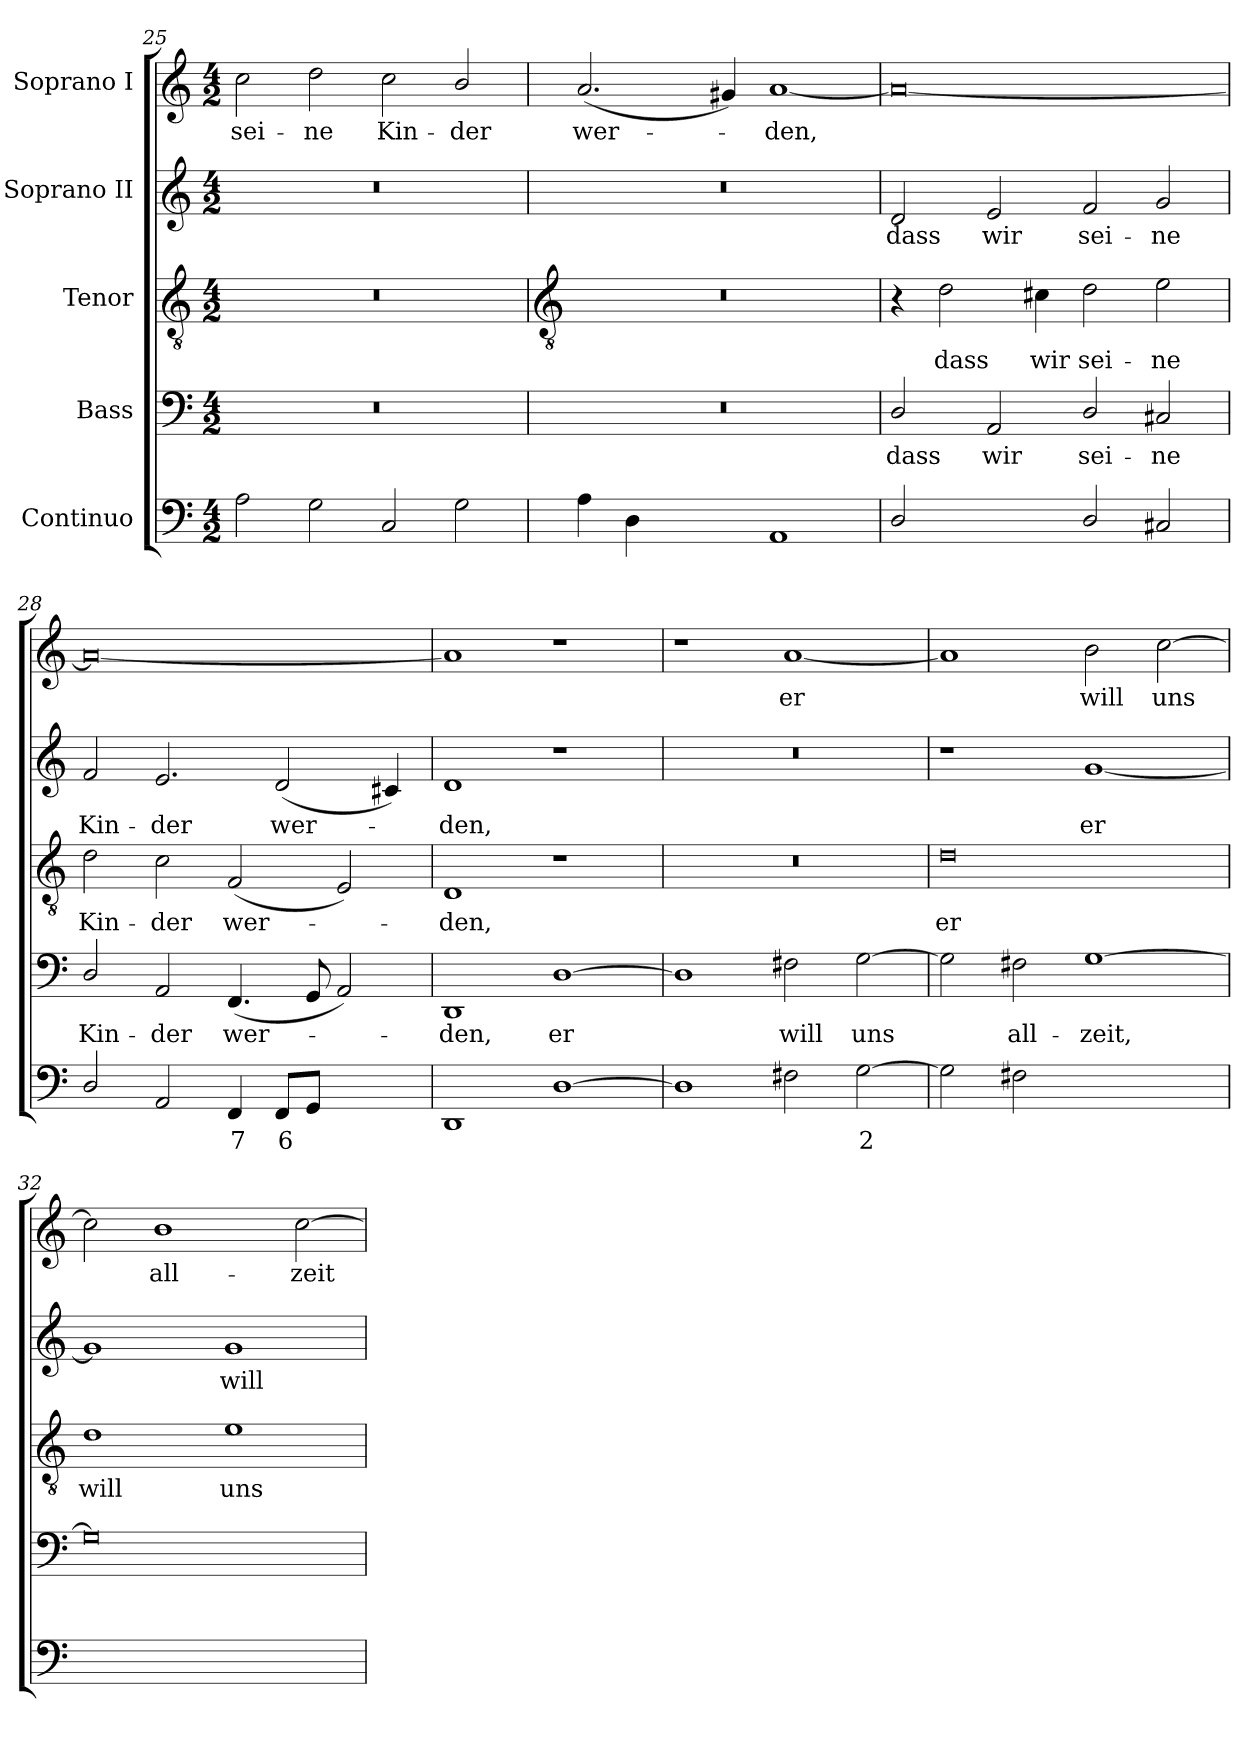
**kern	**text	**text	**kern	**text	**kern	**text	**kern	**text	**kern	**text
*part5	*part5	*part5	*part4	*part4	*part3	*part3	*part2	*part2	*part1	*part1
*staff5	*staff5	*staff5	*staff4	*staff4	*staff3	*staff3	*staff2	*staff2	*staff1	*staff1
*I"Continuo	*	*	*I"Bass	*	*I"Tenor	*	*I"Soprano II	*	*I"Soprano I	*
*clefF4	*	*	*clefF4	*	*clefGv2	*	*clefG2	*	*clefG2	*
*k[]	*	*	*k[]	*	*k[]	*	*k[]	*	*k[]	*
*C:	*	*	*C:	*	*C:	*	*C:	*	*C:	*
*M4/2	*	*	*M4/2	*	*M4/2	*	*M4/2	*	*M4/2	*
=25	=25	=25	=25	=25	=25	=25	=25	=25	=25	=25
!	!	!	!	!	!	!	!	!	!	!LO:LY:b
2A	.	.	0r	.	0r	.	0r	.	2cc	sei-
!	!	!	!	!	!	!	!	!	!	!LO:LY:b
2G	.	.	.	.	.	.	.	.	2dd	-ne
!	!	!	!	!	!	!	!	!	!	!LO:LY:b
2C	.	.	.	.	.	.	.	.	2cc	Kin-
!	!	!	!	!	!	!	!	!	!	!LO:LY:b
2G	.	.	.	.	.	.	.	.	2b/	-der
!!LO:LB:g=z
=26	=26	=26	=26	=26	=26	=26	=26	=26	=26	=26
*	*	*	*	*	*clefGv2	*	*	*	*	*
!	!	!	!	!	!	!	!	!	!	!LO:LY:b
4A	.	.	0r	.	0r	.	0r	.	(<2.a	wer-
4D	.	.	.	.	.	.	.	.	.	.
!	!LO:LY:b	!	!	!	!	!	!	!	!	!
[4Eyy	4	.	.	.	.	.	.	.	.	.
4Eyy]	.	.	.	.	.	.	.	.	4g#X)	.
!	!	!	!	!	!	!	!	!	!	!LO:LY:b
1AA	.	.	.	.	.	.	.	.	[1a	den,
=27	=27	=27	=27	=27	=27	=27	=27	=27	=27	=27
!	!	!	!	!LO:LY:b	!	!	!	!LO:LY:b	!	!
2D/	.	.	2D/	dass	4r	.	2d	dass	0a_	.
!	!	!	!	!	!	!LO:LY:b	!	!	!	!
.	.	.	.	.	2d	dass	.	.	.	.
!	!LO:LY:b	!	!	!LO:LY:b	!	!	!	!LO:LY:b	!	!
[4AAyy	4	.	2AA	wir	.	.	2e	wir	.	.
!	!	!	!	!	!	!LO:LY:b	!	!	!	!
4AAyy]	.	.	.	.	4c#X	wir	.	.	.	.
!	!	!	!	!LO:LY:b	!	!LO:LY:b	!	!LO:LY:b	!	!
2D/	.	.	2D/	sei-	2d	sei-	2f	sei-	.	.
!	!	!	!	!LO:LY:b	!	!LO:LY:b	!	!LO:LY:b	!	!
2C#X	.	.	2C#X	-ne	2e	-ne	2g/	-ne	.	.
=28	=28	=28	=28	=28	=28	=28	=28	=28	=28	=28
!	!	!	!	!LO:LY:b	!	!LO:LY:b	!	!LO:LY:b	!	!
2D/	.	.	2D/	Kin-	2d	Kin-	2f	Kin-	0a_	.
!	!	!	!	!LO:LY:b	!	!LO:LY:b	!	!LO:LY:b	!	!
2AA	.	.	2AA	-der	2c	-der	2.e	-der	.	.
!	!LO:LY:b	!	!	!LO:LY:b	!	!LO:LY:b	!	!	!	!
4FF	7	.	(<4.FF	wer-	(<2F	wer-	.	.	.	.
!	!LO:LY:b	!	!	!	!	!	!	!LO:LY:b	!	!
8FFL	6	.	.	.	.	.	(<2d	wer-	.	.
8GGJ	.	.	8GG	.	.	.	.	.	.	.
!	!LO:LY:b	!	!	!	!	!	!	!	!	!
[4AAyy	4	.	2AA)	.	2E)	.	.	.	.	.
4AAyy]	.	.	.	.	.	.	4c#X)	.	.	.
=29	=29	=29	=29	=29	=29	=29	=29	=29	=29	=29
!	!	!	!	!LO:LY:b	!	!LO:LY:b	!	!LO:LY:b	!	!
1DD	.	.	1DD	den,	1D	den,	1d	den,	1a]	.
!	!	!	!	!LO:LY:b	!	!	!	!	!	!
[1D	.	.	[1D	er	1r	.	1r	.	1r	.
=30	=30	=30	=30	=30	=30	=30	=30	=30	=30	=30
1D]	.	.	1D]	.	0r	.	0r	.	1r	.
!	!	!	!	!LO:LY:b	!	!	!	!	!	!LO:LY:b
2F#X	.	.	2F#X	will	.	.	.	.	[1a	er
!	!LO:LY:b	!	!	!LO:LY:b	!	!	!	!	!	!
[2G	2	.	[2G	uns	.	.	.	.	.	.
=31	=31	=31	=31	=31	=31	=31	=31	=31	=31	=31
!	!	!	!	!	!	!LO:LY:b	!	!	!	!
2G]	.	.	2G]	.	0d	er	1r	.	1a]	.
!	!	!	!	!LO:LY:b	!	!	!	!	!	!
2F#X	.	.	2F#X	all-	.	.	.	.	.	.
!	!LO:LY:b	!	!	!LO:LY:b	!	!	!	!LO:LY:b	!	!LO:LY:b
[2Gyy	3	.	[1G	-zeit,	.	.	[1g	er	2b	will
!	!LO:LY:b	!	!	!	!	!	!	!	!	!LO:LY:b
2Gyy]	4	.	.	.	.	.	.	.	[2cc	uns
=32	=32	=32	=32	=32	=32	=32	=32	=32	=32	=32
!	!LO:LY:b	!	!	!	!	!LO:LY:b	!	!	!	!
[2Gyy	4	.	0G]	.	1d	will	1g]	.	2cc]	.
!	!LO:LY:b	!	!	!	!	!	!	!	!	!LO:LY:b
2Gyy]	3	.	.	.	.	.	.	.	1b	all-
!	!LO:LY:b	!LO:LY:b	!	!	!	!LO:LY:b	!	!LO:LY:b	!	!
[2Gyy	6	3	.	.	1e	uns	1g	will	.	.
!	!LO:LY:b	!LO:LY:b	!	!	!	!	!	!	!	!LO:LY:b
2Gyy]	6	4	.	.	.	.	.	.	[2cc	-zeit
=	=	=	=	=	=	=	=	=	=	=
*-	*-	*-	*-	*-	*-	*-	*-	*-	*-	*-
